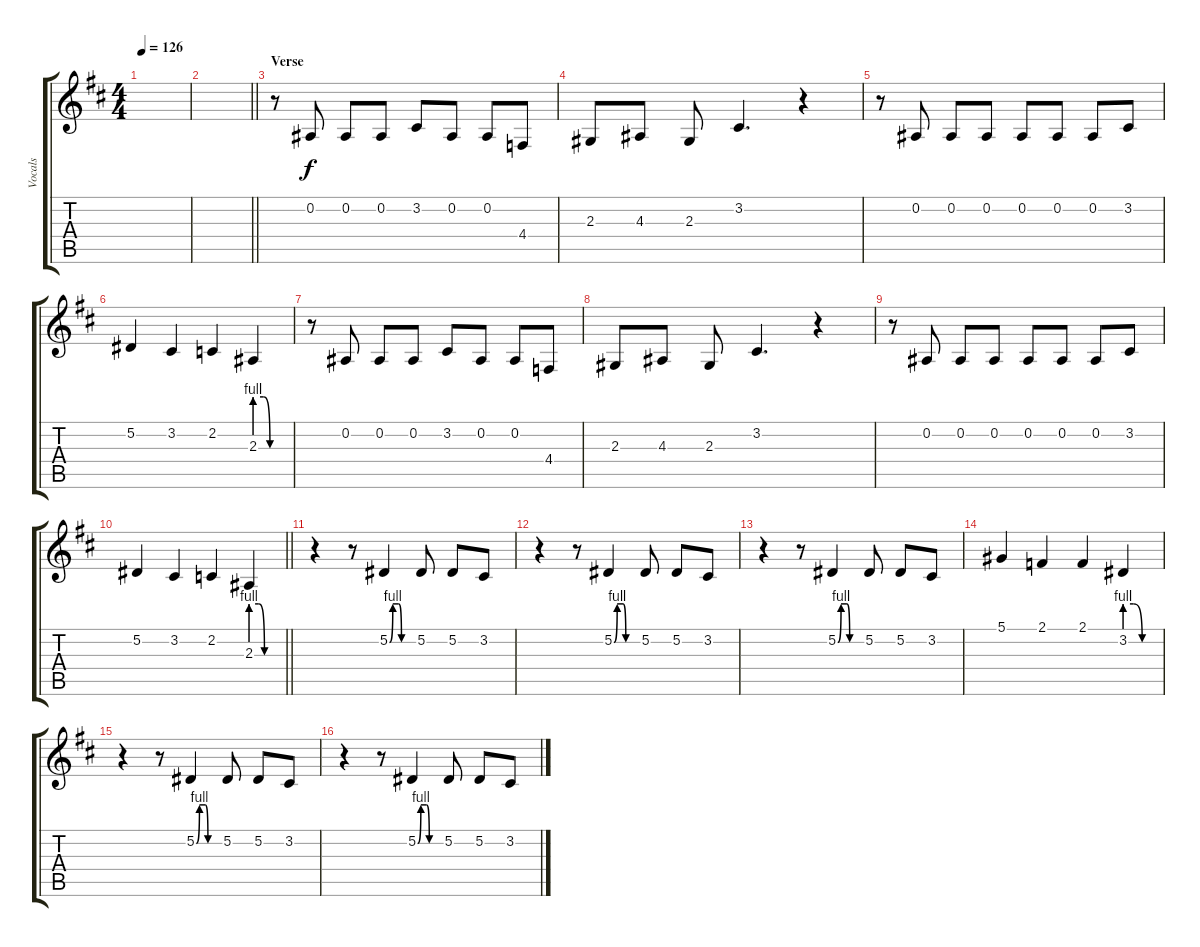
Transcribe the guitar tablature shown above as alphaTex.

\track ("Vocals" "Vocals") {instrument lead2sawtooth}
\staff {score tabs}
\tuning (Eb4 Bb3 Gb3 Db3 Ab2 Eb2) {hide}
\ts (4 4)
\tempo 126
\clef g2
\ks d
|
\barLineRight lightlight
|
\section ("" "Verse")
r.8 0.2.8 0.2.8 0.2.8 3.2.8 0.2.8 0.2.8 4.4.8 |
2.3.8 4.3.8 2.3.8 3.2.4{d} r.4 |
r.8 0.2.8 0.2.8 0.2.8 0.2.8 0.2.8 0.2.8 3.2.8 |
5.2.4 3.2.4 2.2.4 2.3{be (custom 0 4 15 4 26 0 30 0 60 0)}.4 |
r.8 0.2.8 0.2.8 0.2.8 3.2.8 0.2.8 0.2.8 4.4.8 |
2.3.8 4.3.8 2.3.8 3.2.4{d} r.4 |
r.8 0.2.8 0.2.8 0.2.8 0.2.8 0.2.8 0.2.8 3.2.8 |
\barLineRight lightlight
5.2.4 3.2.4 2.2.4 2.3{be (custom 0 4 15 4 26 0 30 0 60 0)}.4 |
r.4 r.8 5.2{be (custom 0 0 8 4 23 4 30 0 44 0 60 0)}.4 5.2.8 5.2.8 3.2.8 |
r.4 r.8 5.2{be (custom 0 0 8 4 23 4 30 0 44 0 60 0)}.4 5.2.8 5.2.8 3.2.8 |
r.4 r.8 5.2{be (custom 0 0 8 4 23 4 30 0 44 0 60 0)}.4 5.2.8 5.2.8 3.2.8 |
5.1.4 2.1.4 2.1.4 3.2{be (custom 0 4 15 4 30 0 60 0)}.4 |
r.4 r.8 5.2{be (custom 0 0 8 4 23 4 30 0 44 0 60 0)}.4 5.2.8 5.2.8 3.2.8 |
r.4 r.8 5.2{be (custom 0 0 8 4 23 4 30 0 44 0 60 0)}.4 5.2.8 5.2.8 3.2.8
